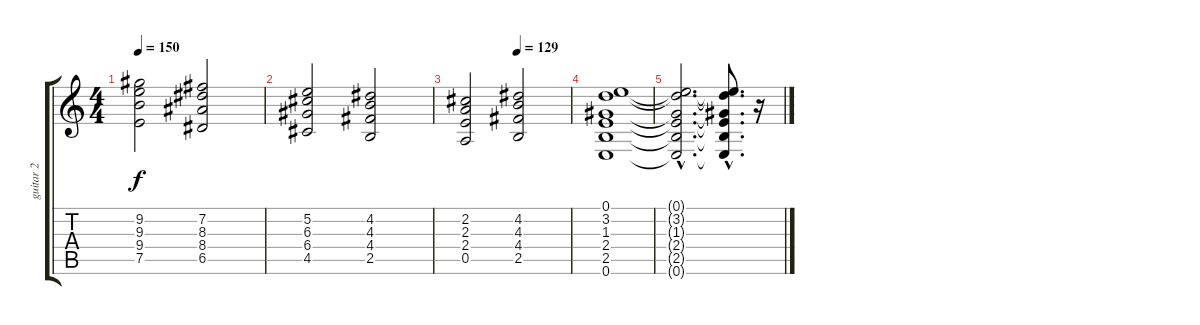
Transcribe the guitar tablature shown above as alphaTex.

\track ("guitar 2" "guitar 2") {instrument electricguitarjazz}
\staff {score tabs}
\tuning (E4 B3 G3 D3 A2 E2) {hide}
\ts (4 4)
\tempo 150
\clef g2
\ks c
(9.2 9.3 9.4 7.5).2{dy f} (7.2 8.3 8.4 6.5).2 |
(5.2 6.3 6.4 4.5).2 (4.2 4.3 4.4 2.5).2 |
\tempo (129 0.5)
(2.2 2.3 2.4 0.5).2 (4.2 4.3 4.4 2.5).2 |
(0.1 3.2 1.3 2.4 2.5 0.6).1 |
(0.1{hac t} 3.2{hac t} 1.3{hac t} 2.4{hac t} 2.5{hac t} 0.6{hac t}).2{d} (0.1{hac t} 3.2{hac t} 1.3{hac t} 2.4{hac t} 2.5{hac t} 0.6{hac t}).8{d} r.16
